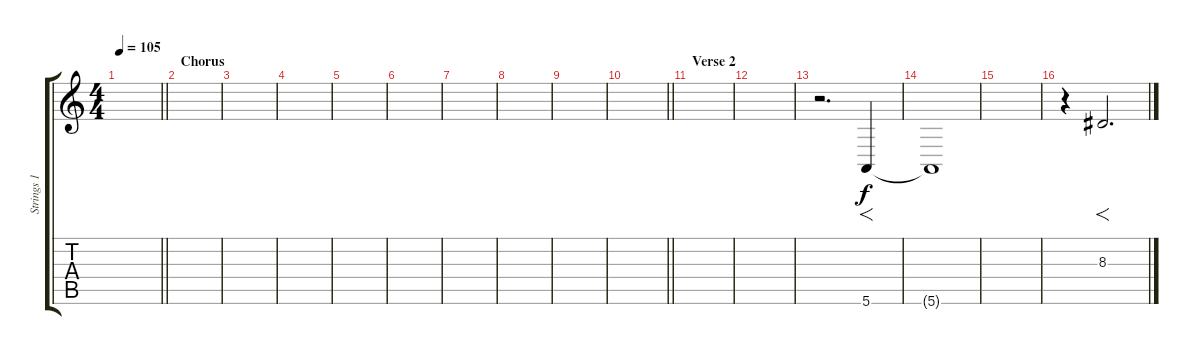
\track ("Strings 1" "Strings 1") {instrument tremolostrings}
\staff {score tabs}
\tuning (E4 B3 G3 D3 A2 E2) {hide}
\ts (4 4)
\tempo 105
\clef g2
\barLineRight lightlight
\ks c
|
\section ("" "Chorus ")
|
|
|
|
|
|
|
|
\barLineRight lightlight
|
\section ("" "Verse 2")
|
|
r.2{d} 5.6.4{f} |
5.6{t}.1 |
|
r.4 8.3.2{f d}
